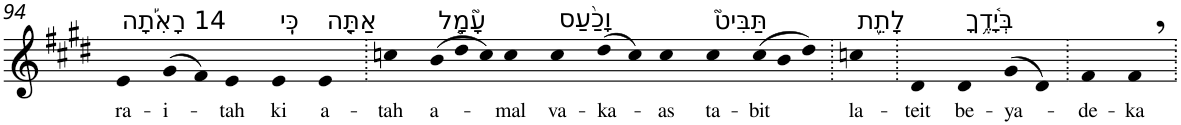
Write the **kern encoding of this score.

**kern	**text
*part1	*part1
*staff1	*staff1
*I"Piano	*
*I'Pno	*
!!LO:PB:g=z
*clefG2	*
*k[f#c#g#d#]	*
*E:	*
=94	=94
!LO:TX:a:t=14 רָאִ֡תָה	!
!	!LO:LY:b
4e	ra-
!	!LO:LY:b
(>8g#	-i-
8f#)	.
!	!LO:LY:b
4e	-tah
!LO:TX:a:t=כִּֽי	!
!	!LO:LY:b
4e	ki
!LO:TX:a:t=אַתָּ֤ה	!
!	!LO:LY:b
4e	a-
=95.	=95.
!	!LO:LY:b
4ccn	-tah
*Xtuplet	*
!LO:TX:a:t=עָ֘מָ֤ל	!
!	!LO:LY:b
(>12b	a-
12dd#	.
12cc)	.
!	!LO:LY:b
4cc	-mal
!LO:TX:a:t=וָכַ֨עַס	!
!	!LO:LY:b
4cc	va-
!	!LO:LY:b
(>8dd#	-ka-
8cc)	.
!	!LO:LY:b
4cc	-as
!LO:TX:a:t=תַּבִּיט֮	!
!	!LO:LY:b
4cc	ta-
!	!LO:LY:b
(>12cc	-bit
12b	.
12dd#)	.
=96.	=96.
!LO:TX:a:t=לָתֵ֪ת	!
!	!LO:LY:b
4ccn	la-
=97.	=97.
!	!LO:LY:b
4d#	-teit
!LO:TX:a:t=בְּיָ֫דֶ֥ךָ	!
!	!LO:LY:b
4d#	be-
!	!LO:LY:b
(>8g#	-ya-
8d#)	.
=98.	=98.
!	!LO:LY:b
4f#	-de-
!	!LO:LY:b
4f#,	-ka
=.	=.
*-	*-
